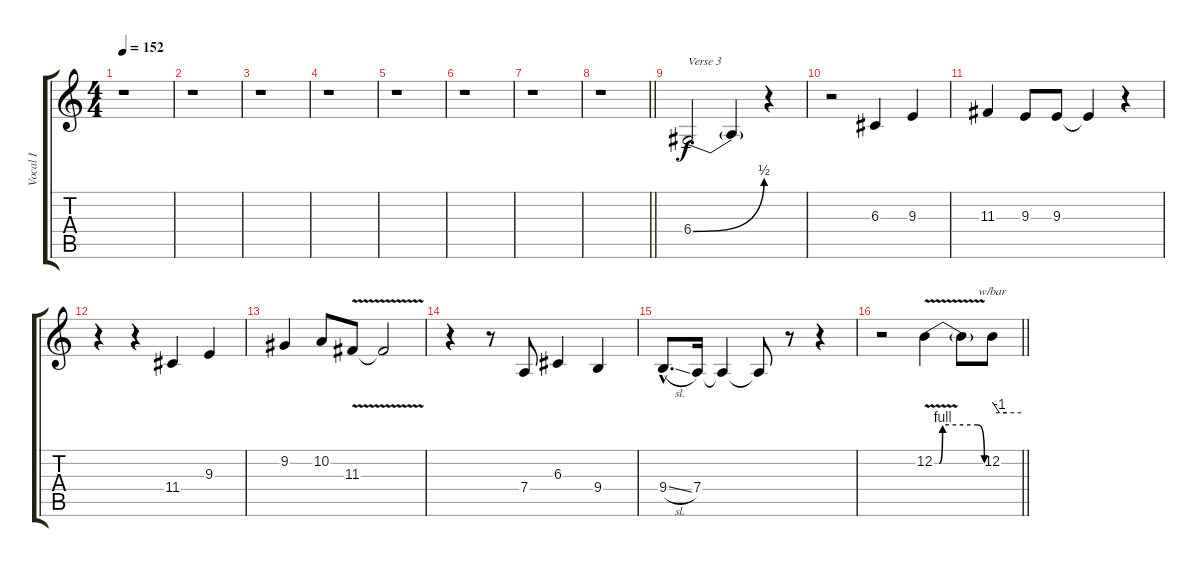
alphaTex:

\track ("Vocal I" "Vocal I") {instrument lead2sawtooth}
\staff {score tabs}
\tuning (E4 B3 G3 D3 A2 E2) {hide}
\ts (4 4)
\tempo 152
\clef g2
\ks c
r.1{dy f} |
r.1 |
r.1 |
r.1 |
r.1 |
r.1 |
r.1 |
\barLineRight lightlight
r.1 |
6.4{be (bend 0 0 60 2)}.2{txt "Verse 3" volume 13} 6.4{t}.4 r.4 |
r.2 6.3.4 9.3.4 |
11.3.4 9.3.8 9.3.8 9.3{t}.4 r.4 |
r.4 r.4 11.4.4 9.3.4 |
9.2.4 10.2.8 11.3{v}.8 11.3{t}.2 |
r.4 r.8 7.4.8 6.3.4 9.4.4 |
9.4{sl hac}.8{d} 7.4.16 7.4{t}.4 7.4{t}.8 r.8 r.4 |
\barLineRight lightlight
r.2{volume 16} 12.2{be (custom 0 0 6 0 10 4 52 4 60 0) v}.4 12.2{t}.8 12.2.8{tbe (custom default 0 0 15 -4 30 -4 60 -4)}
